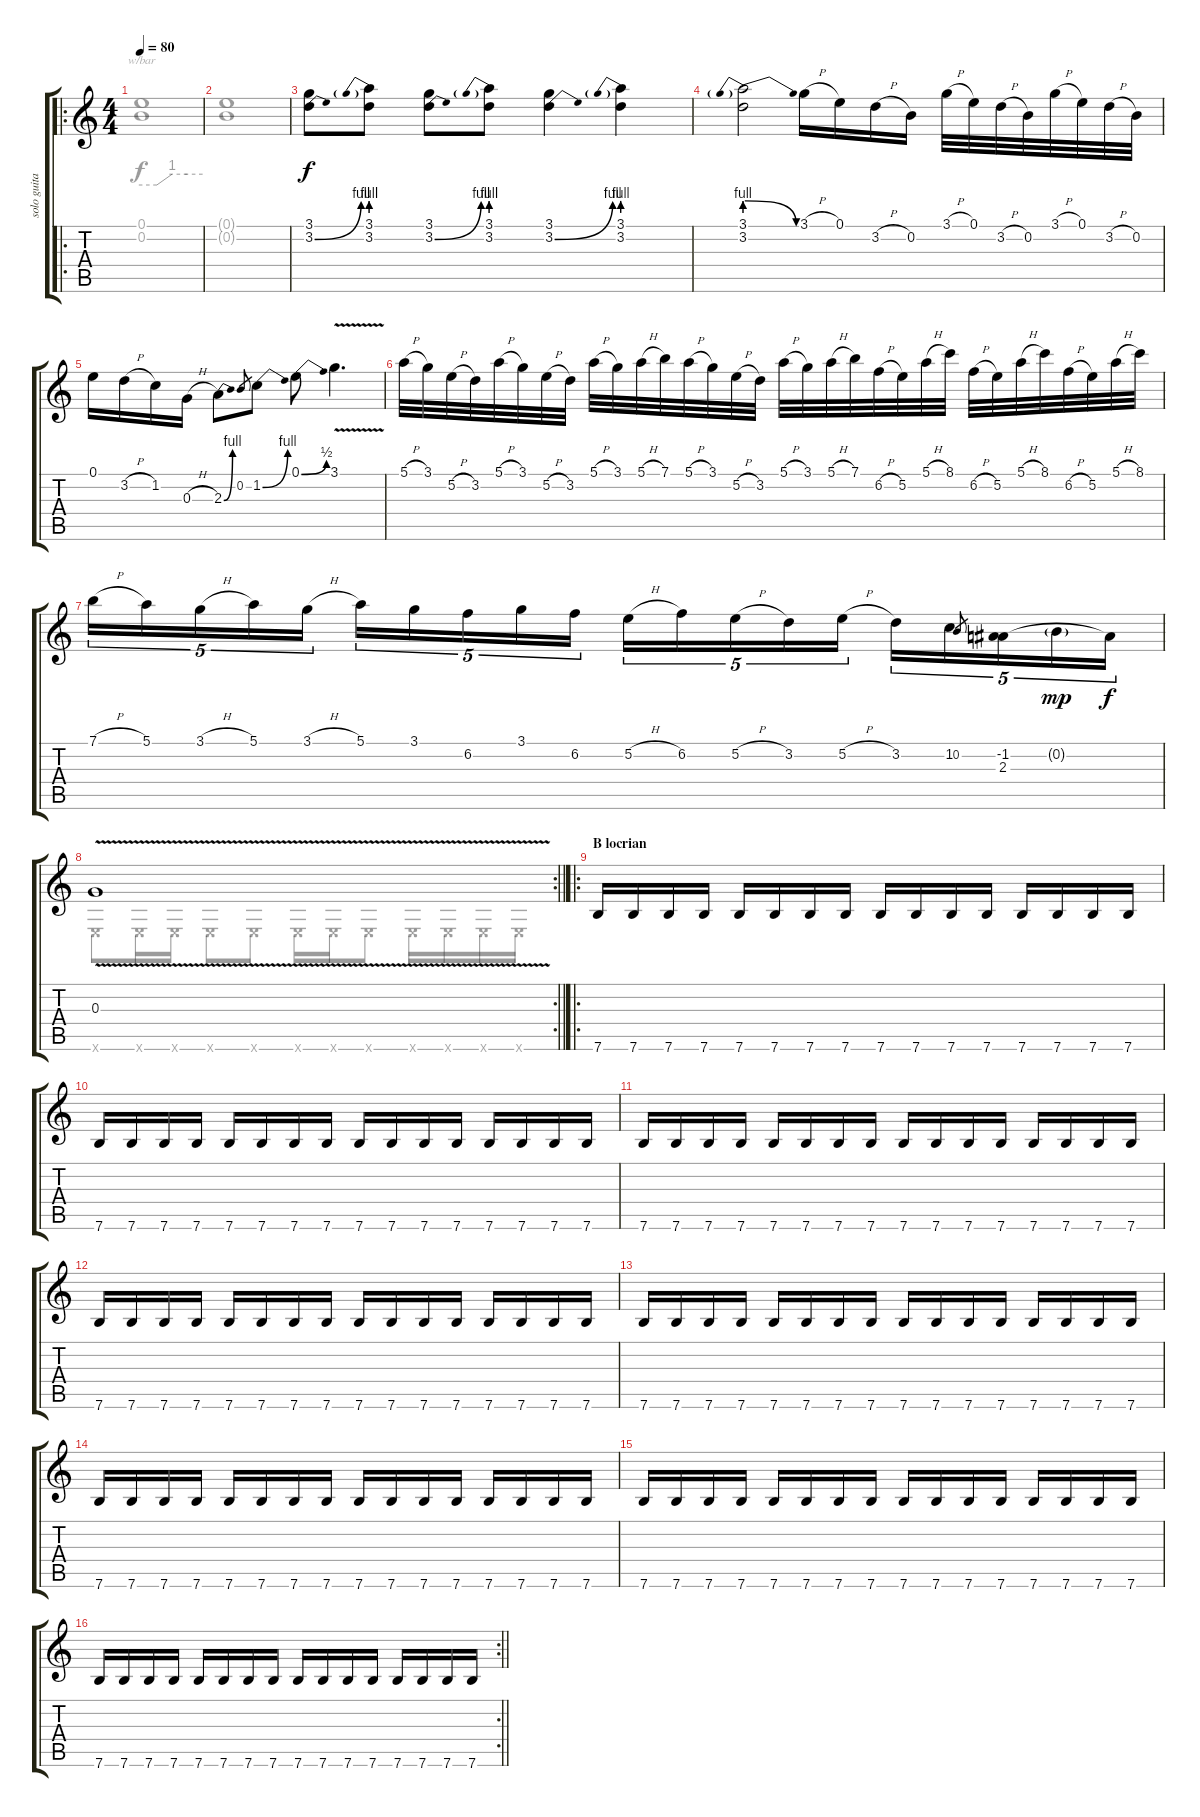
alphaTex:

\track ("solo guitar" "solo guita") {instrument distortionguitar}
\staff {score tabs}
\tuning (E4 B3 G3 D3 A2 E2) {hide}
\voice
\ro
\ts (4 4)
\tempo 80
\clef g2
\ks c
|
|
(3.1 3.2{be (bend 0 0 60 4)}).8 (3.1{be (prebend 0 4 60 4)} 3.2).8 (3.1 3.2{be (bend 0 0 60 4)}).8 (3.1{be (prebend 0 4 60 4)} 3.2).8 (3.1 3.2{be (bend 0 0 60 4)}).4 (3.1{be (prebend 0 4 60 4)} 3.2).4 |
(3.1{be (prebendrelease 0 4 60 0)} 3.2).2 3.1{h}.16 0.1.16 3.2{h}.16 0.2.16 3.1{h}.32 0.1.32 3.2{h}.32 0.2.32 3.1{h}.32 0.1.32 3.2{h}.32 0.2.32 |
0.1.16 3.2{h}.16 1.2.16 0.3{h}.16 2.3{be (bend 0 0 60 4)}.8 0.2.8{gr} 1.2{be (bend 0 0 60 4)}.8 0.1{be (bend 0 0 60 2)}.8 3.1{v}.4{d} |
5.1{h}.32 3.1.32 5.2{h}.32 3.2.32 5.1{h}.32 3.1.32 5.2{h}.32 3.2.32 5.1{h}.32 3.1.32 5.1{h}.32 7.1.32 5.1{h}.32 3.1.32 5.2{h}.32 3.2.32 5.1{h}.32 3.1.32 5.1{h}.32 7.1.32 6.2{h}.32 5.2.32 5.1{h}.32 8.1.32 6.2{h}.32 5.2.32 5.1{h}.32 8.1.32 6.2{h}.32 5.2.32 5.1{h}.32 8.1.32 |
7.1{h}.16{tu (5 4)} 5.1.16{tu (5 4)} 3.1{h}.16{tu (5 4)} 5.1.16{tu (5 4)} 3.1{h}.16{tu (5 4)} 5.1.16{tu (5 4)} 3.1.16{tu (5 4)} 6.2.16{tu (5 4)} 3.1.16{tu (5 4)} 6.2.16{tu (5 4)} 5.2{h}.16{tu (5 4)} 6.2.16{tu (5 4)} 5.2{h}.16{tu (5 4)} 3.2.16{tu (5 4)} 5.2{h}.16{tu (5 4)} 3.2.16{tu (5 4)} 1.2.16{tu (5 4)} 0.2.8{gr} (-1.2 2.3).16{tu (5 4)} 0.2{g}.16{tu (5 4) dy mp} 2.3{t}.16{tu (5 4) dy f} |
\rc 2
\barLineRight lightlight
0.3{v}.1 |
\ro
\section ("" "B locrian")
7.6.16 7.6.16 7.6.16 7.6.16 7.6.16 7.6.16 7.6.16 7.6.16 7.6.16 7.6.16 7.6.16 7.6.16 7.6.16 7.6.16 7.6.16 7.6.16 |
7.6.16 7.6.16 7.6.16 7.6.16 7.6.16 7.6.16 7.6.16 7.6.16 7.6.16 7.6.16 7.6.16 7.6.16 7.6.16 7.6.16 7.6.16 7.6.16 |
7.6.16 7.6.16 7.6.16 7.6.16 7.6.16 7.6.16 7.6.16 7.6.16 7.6.16 7.6.16 7.6.16 7.6.16 7.6.16 7.6.16 7.6.16 7.6.16 |
7.6.16 7.6.16 7.6.16 7.6.16 7.6.16 7.6.16 7.6.16 7.6.16 7.6.16 7.6.16 7.6.16 7.6.16 7.6.16 7.6.16 7.6.16 7.6.16 |
7.6.16 7.6.16 7.6.16 7.6.16 7.6.16 7.6.16 7.6.16 7.6.16 7.6.16 7.6.16 7.6.16 7.6.16 7.6.16 7.6.16 7.6.16 7.6.16 |
7.6.16 7.6.16 7.6.16 7.6.16 7.6.16 7.6.16 7.6.16 7.6.16 7.6.16 7.6.16 7.6.16 7.6.16 7.6.16 7.6.16 7.6.16 7.6.16 |
7.6.16 7.6.16 7.6.16 7.6.16 7.6.16 7.6.16 7.6.16 7.6.16 7.6.16 7.6.16 7.6.16 7.6.16 7.6.16 7.6.16 7.6.16 7.6.16 |
\rc 2
\barLineRight lightlight
7.6.16 7.6.16 7.6.16 7.6.16 7.6.16 7.6.16 7.6.16 7.6.16 7.6.16 7.6.16 7.6.16 7.6.16 7.6.16 7.6.16 7.6.16 7.6.16
\voice
\clef g2
\ottava regular
\simile none
\ks c
(0.1 0.2).1{tbe (custom default 0 0 15 0 30 4 45 4 60 4) dy f} |
(0.1{t} 0.2{t}).1 |
|
|
|
|
|
\barLineRight lightlight
0.6{x}.8 0.6{x}.16 0.6{x}.16 0.6{x}.8 0.6{x}.8 0.6{x}.16 0.6{x}.16 0.6{x}.8 0.6{x}.16 0.6{x}.16 0.6{x}.16 0.6{x}.16 |
|
|
|
|
|
|
|
\barLineRight lightlight
